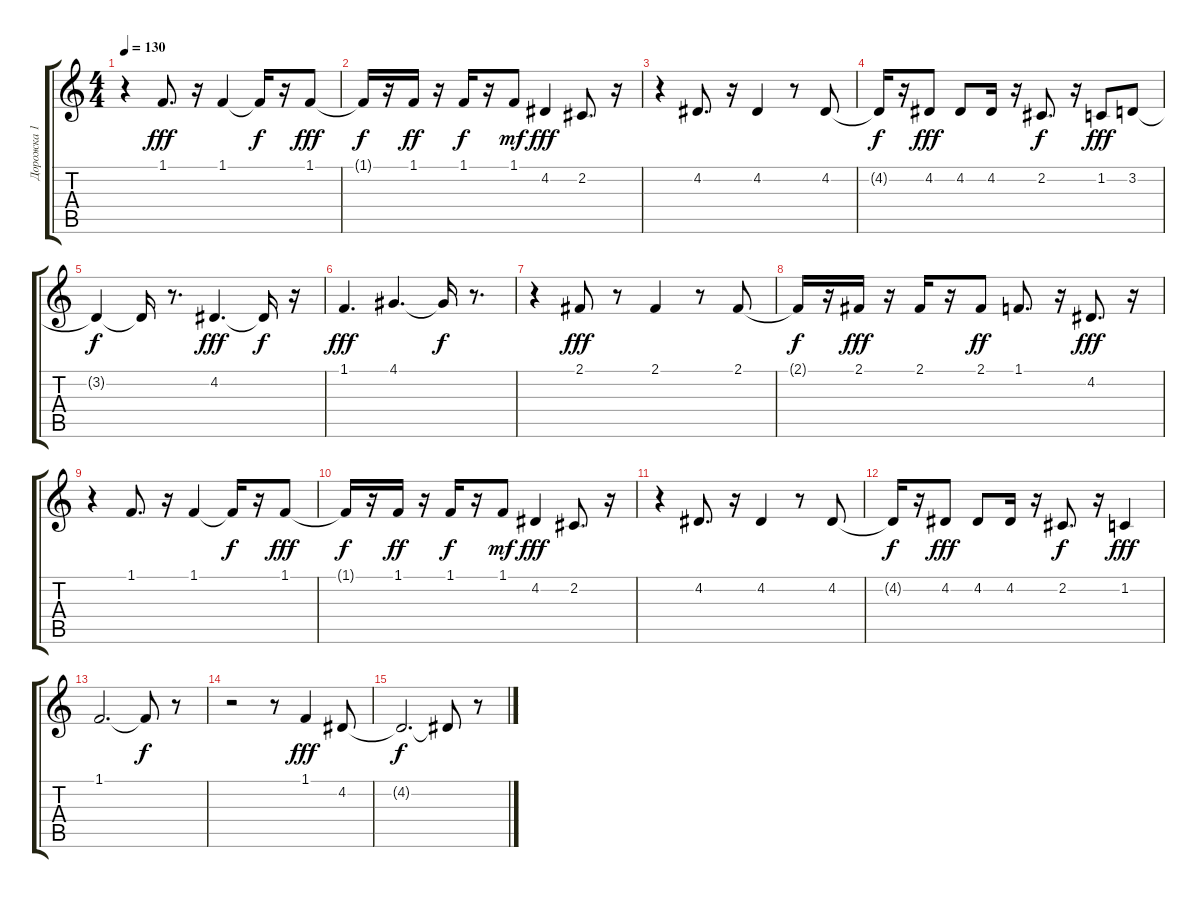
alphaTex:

\track ("Дорожка 1" "Дорожка 1") {instrument clarinet}
\staff {score tabs}
\tuning (E4 B3 G3 D3 A2 E2) {hide}
\ts (4 4)
\tempo 130
\clef g2
\ks c
r.4{dy fff} 1.1.8{d} r.16 1.1.4 1.1{t}.16{dy f} r.16 1.1.8{dy fff} |
1.1{t}.16{dy f} r.16 1.1.16{dy ff} r.16 1.1.16{dy f} r.16 1.1.8{dy mf} 4.2.4{dy fff} 2.2.8{d} r.16 |
r.4 4.2.8{d} r.16 4.2.4 r.8 4.2.8 |
4.2{t}.16{dy f} r.16 4.2.8{dy fff} 4.2.8 4.2.16 r.16 2.2.8{d dy f} r.16 1.2.8{dy fff} 3.2.8 |
3.2{t}.4{dy f} 3.2{t}.16 r.8{d} 4.2.4{d dy fff} 4.2{t}.16{dy f} r.16 |
1.1.4{d dy fff} 4.1.4{d} 4.1{t}.16{dy f} r.8{d} |
r.4 2.1.8{dy fff} r.8 2.1.4 r.8 2.1.8 |
2.1{t}.16{dy f} r.16 2.1.16{dy fff} r.16 2.1.16 r.16 2.1.8{dy ff} 1.1.8{d} r.16 4.2.8{d dy fff} r.16 |
r.4 1.1.8{d} r.16 1.1.4 1.1{t}.16{dy f} r.16 1.1.8{dy fff} |
1.1{t}.16{dy f} r.16 1.1.16{dy ff} r.16 1.1.16{dy f} r.16 1.1.8{dy mf} 4.2.4{dy fff} 2.2.8{d} r.16 |
r.4 4.2.8{d} r.16 4.2.4 r.8 4.2.8 |
4.2{t}.16{dy f} r.16 4.2.8{dy fff} 4.2.8 4.2.16 r.16 2.2.8{d dy f} r.16 1.2.4{dy fff} |
1.1.2{d} 1.1{t}.8{dy f} r.8 |
r.2 r.8 1.1.4{dy fff} 4.2.8 |
4.2{t}.2{d dy f} 4.2{t}.8 r.8
